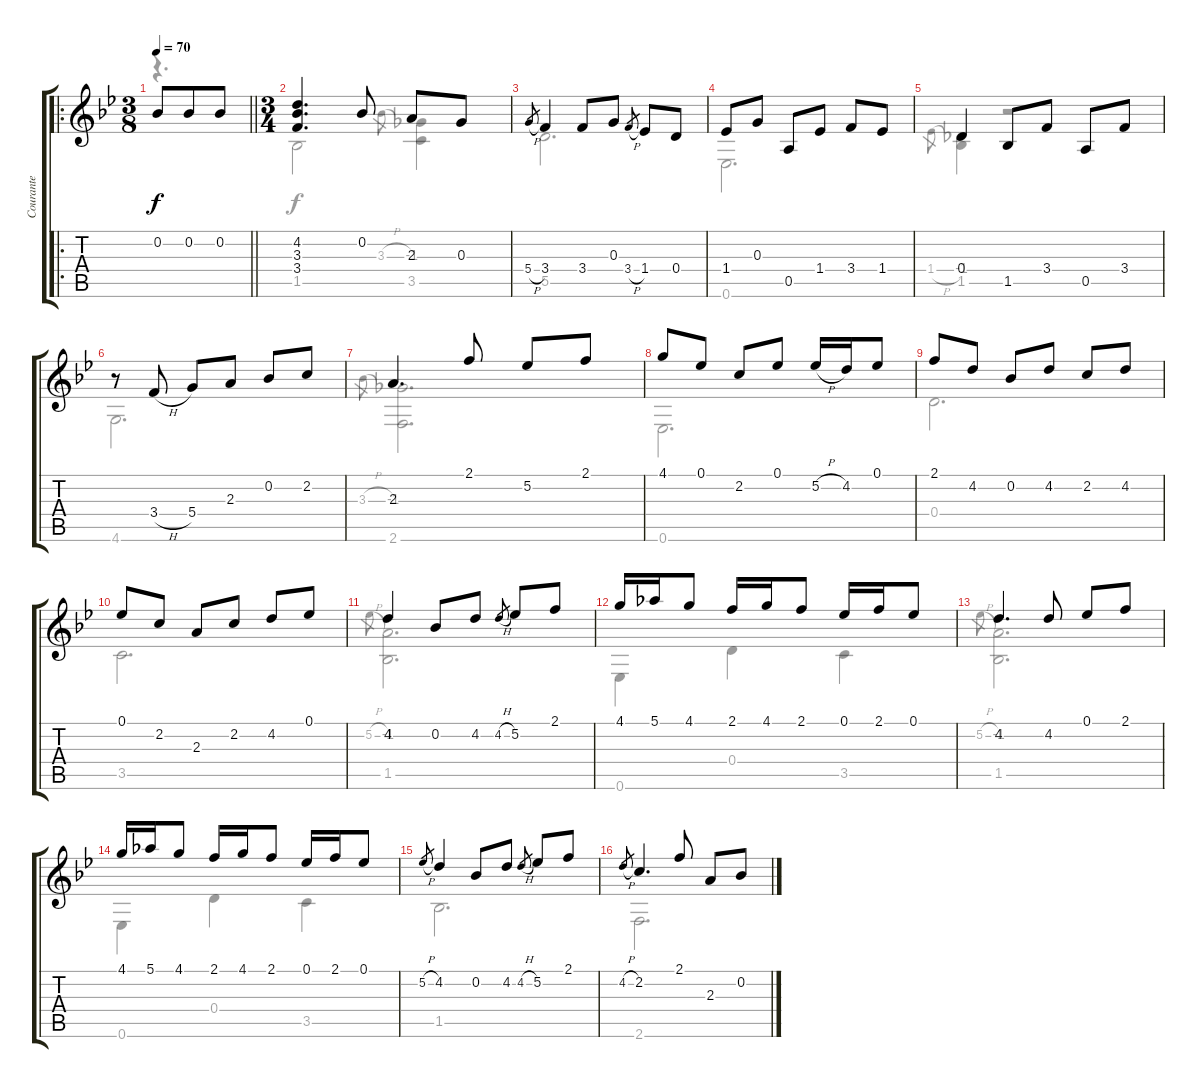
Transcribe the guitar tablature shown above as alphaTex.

\track ("Courante" "Courante") {instrument acousticguitarnylon}
\staff {score tabs}
\tuning (Eb4 Bb3 G3 D3 A2 Eb2) {hide}
\voice
\ro
\ts (3 8)
\tempo 70
\clef g2
\barLineRight lightlight
\ks bb
0.2.8{dy f instrument acousticguitarnylon} 0.2.8 0.2.8 |
\ts (3 4)
(4.2 3.3 3.4).4{d} 0.2.8 2.3.8 0.3.8 |
5.4{h}.8{gr} 3.4.4 3.4.8 0.3.8 3.4{h}.8{gr} 1.4.8 0.4.8 |
1.4.8 0.3.8 0.5.8 1.4.8 3.4.8 1.4.8 |
0.4.4 1.5.8 3.4.8 0.5.8 3.4.8 |
r.8 3.4{h}.8 5.4.8 2.3.8 0.2.8 2.2.8 |
2.3.4{d} 2.1.8 5.2.8 2.1.8 |
4.1.8 0.1.8 2.2.8 0.1.8 5.2{h}.16 4.2.16 0.1.8 |
2.1.8 4.2.8 0.2.8 4.2.8 2.2.8 4.2.8 |
0.1.8 2.2.8 2.3.8 2.2.8 4.2.8 0.1.8 |
4.2.4 0.2.8 4.2.8 4.2{h}.8{gr} 5.2.8 2.1.8 |
4.1.16 5.1.16 4.1.8 2.1.16 4.1.16 2.1.8 0.1.16 2.1.16 0.1.8 |
4.2.4{d} 4.2.8 0.1.8 2.1.8 |
4.1.16 5.1.16 4.1.8 2.1.16 4.1.16 2.1.8 0.1.16 2.1.16 0.1.8 |
5.2{h}.8{gr} 4.2.4 0.2.8 4.2.8 4.2{h}.8{gr} 5.2.8 2.1.8 |
4.2{h}.8{gr} 2.2.4{d} 2.1.8 2.3.8 0.2.8
\voice
\clef g2
\ottava regular
\simile none
\barLineRight lightlight
\ks bb
r.4{d dy f} |
1.5.2 3.3{h}.8{gr} (-1.3 3.5).4 |
5.5.2{d} |
0.6.2{d} |
1.4{h}.8{gr} (-1.4 1.5).4 r.2 |
4.6.2{d} |
3.3{h}.8{gr} (-1.3 2.6).2{d} |
0.6.2{d} |
0.4.2{d} |
3.5.2{d} |
5.2{h}.8{gr} (-1.2 1.5).2{d} |
0.6.4 0.4.4 3.5.4 |
5.2{h}.8{gr} (-1.2 1.5).2{d} |
0.6.4 0.4.4 3.5.4 |
1.5.2{d} |
2.6.2{d}
